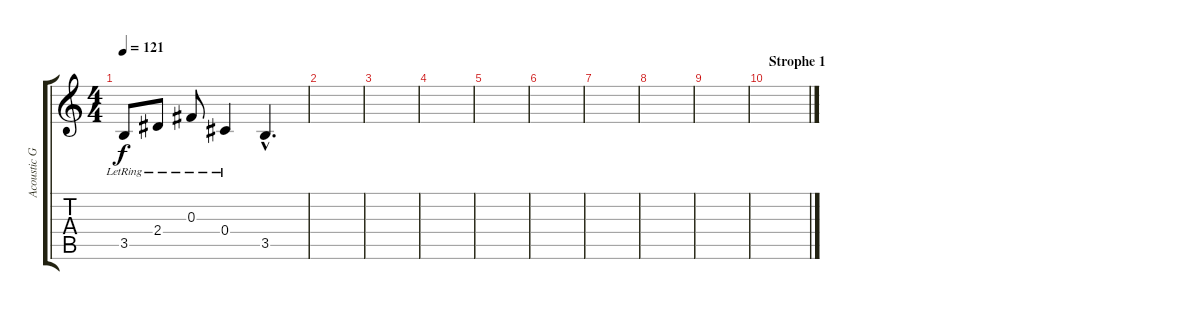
\track ("Acoustic Guitar" "Acoustic G") {instrument acousticguitarsteel}
\staff {score tabs}
\tuning (Eb4 Bb3 Gb3 Db3 Ab2 Eb2) {hide}
\ts (4 4)
\tempo 121
\clef g2
\ks c
3.5{lr}.8{dy f} 2.4{lr}.8 0.3{lr}.8 0.4{lr}.4 3.5{hac}.4{d} |
|
|
|
|
|
|
|
|
\section ("" "Strophe 1")
